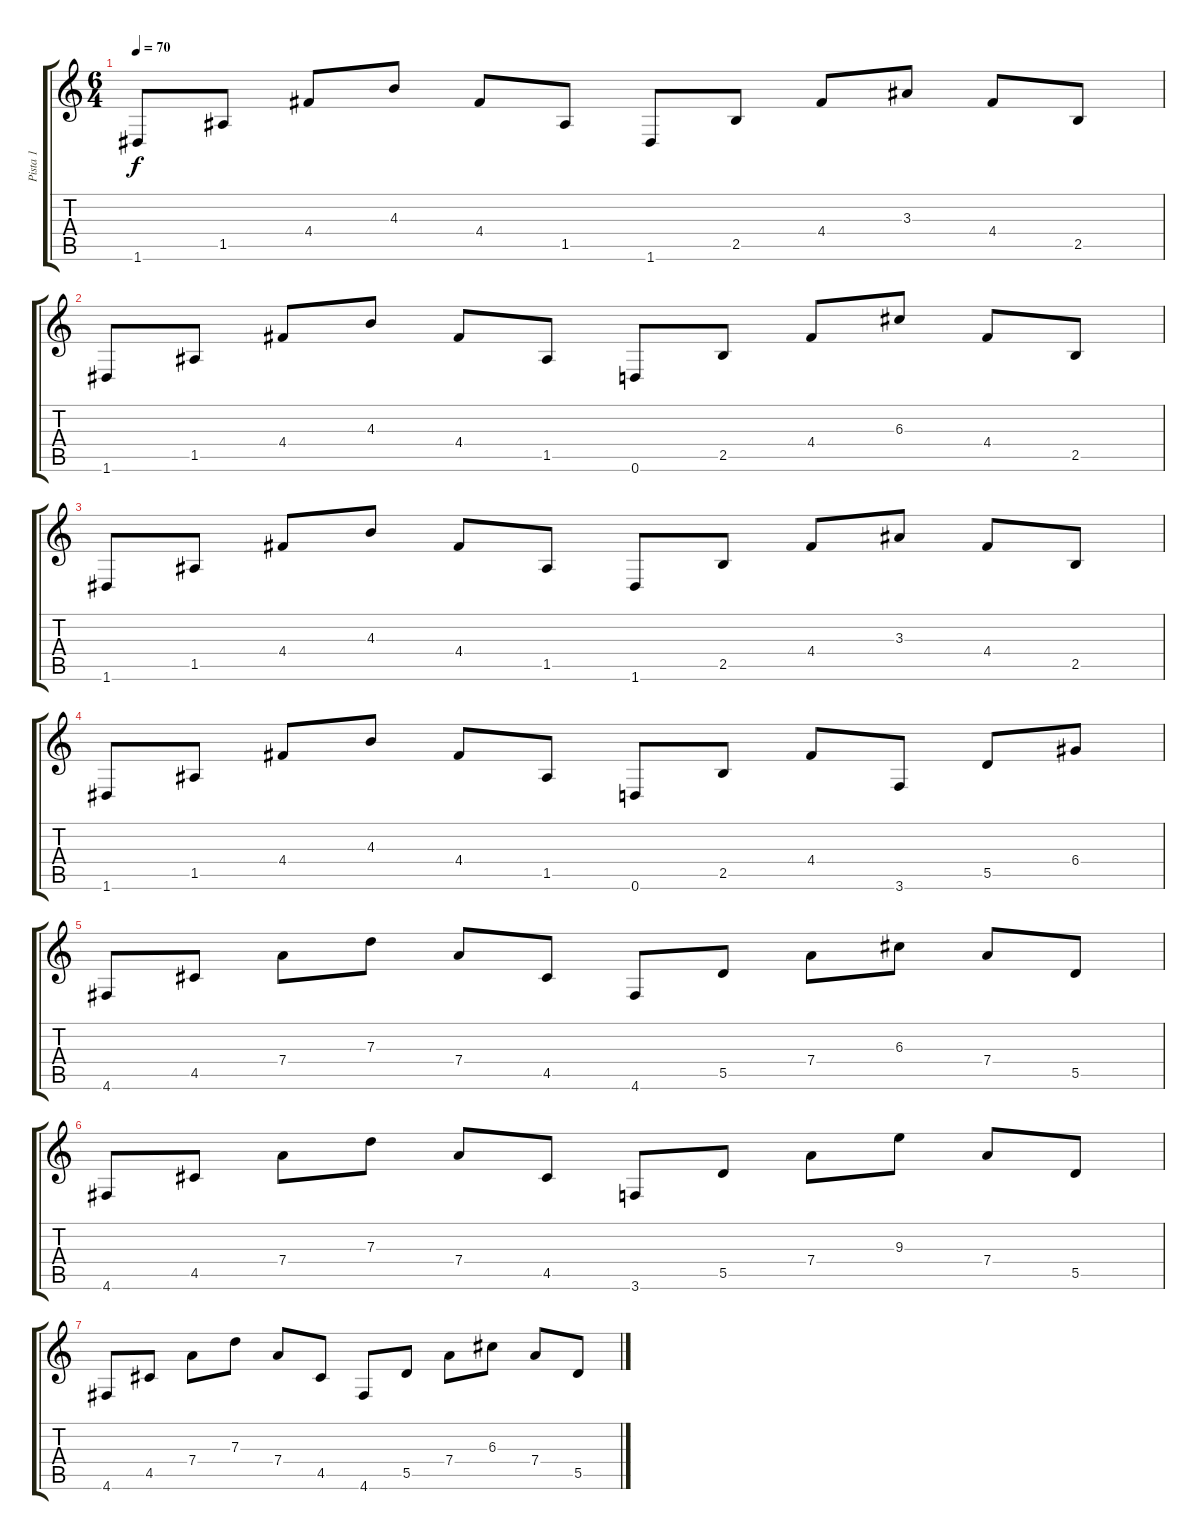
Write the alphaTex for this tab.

\track ("Pista 1" "Pista 1") {instrument electricguitarclean}
\staff {score tabs}
\tuning (E4 B3 G3 D3 A2 D2) {hide}
\ts (6 4)
\tempo 70
\clef g2
\ks c
1.6.8{dy f instrument electricguitarclean} 1.5.8 4.4.8 4.3.8 4.4.8 1.5.8 1.6.8 2.5.8 4.4.8 3.3.8 4.4.8 2.5.8 |
1.6.8 1.5.8 4.4.8 4.3.8 4.4.8 1.5.8 0.6.8 2.5.8 4.4.8 6.3.8 4.4.8 2.5.8 |
1.6.8 1.5.8 4.4.8 4.3.8 4.4.8 1.5.8 1.6.8 2.5.8 4.4.8 3.3.8 4.4.8 2.5.8 |
1.6.8 1.5.8 4.4.8 4.3.8 4.4.8 1.5.8 0.6.8 2.5.8 4.4.8 3.6.8 5.5.8 6.4.8 |
4.6.8 4.5.8 7.4.8 7.3.8 7.4.8 4.5.8 4.6.8 5.5.8 7.4.8 6.3.8 7.4.8 5.5.8 |
4.6.8 4.5.8 7.4.8 7.3.8 7.4.8 4.5.8 3.6.8 5.5.8 7.4.8 9.3.8 7.4.8 5.5.8 |
4.6.8 4.5.8 7.4.8 7.3.8 7.4.8 4.5.8 4.6.8 5.5.8 7.4.8 6.3.8 7.4.8 5.5.8
